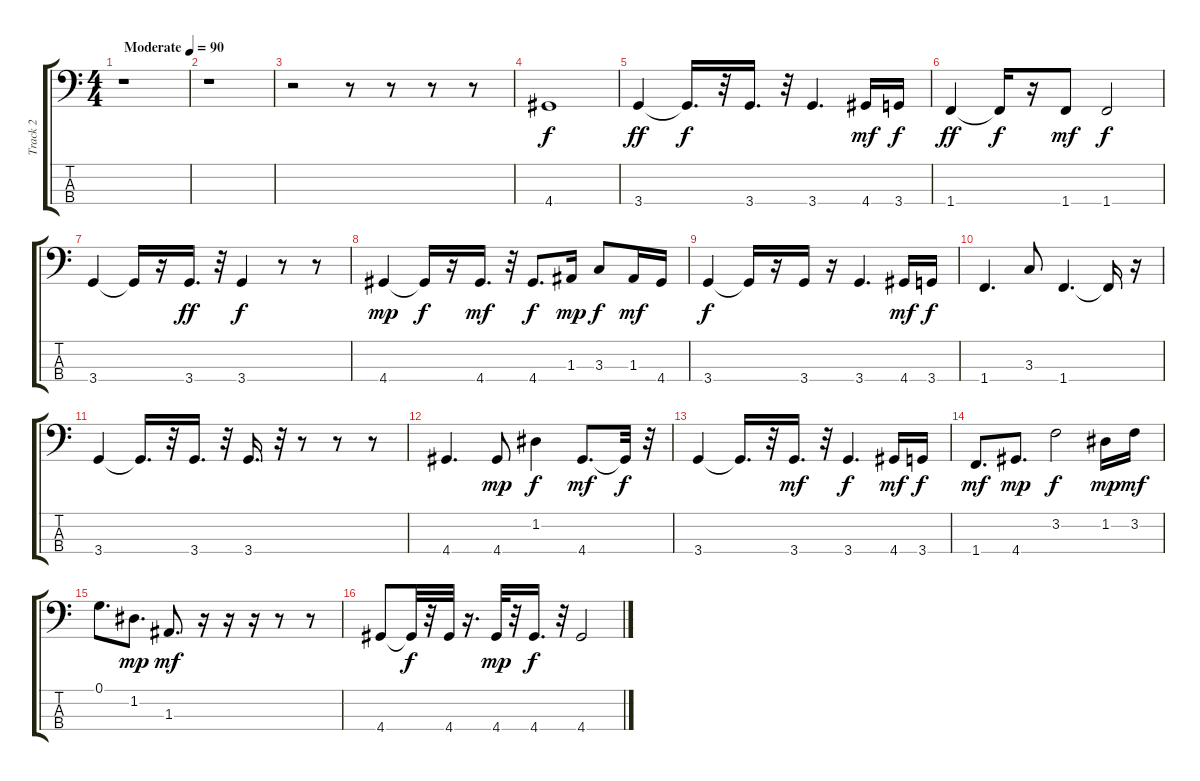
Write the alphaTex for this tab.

\track ("Track 2" "Track 2") {instrument electricbassfinger}
\staff {score tabs}
\tuning (G2 D2 A1 E1) {hide}
\ts (4 4)
\tempo (90 "Moderate")
\clef f4
\ks c
r.1{dy f instrument electricbassfinger} |
r.1 |
r.2 r.8 r.8 r.8 r.8 |
4.4.1 |
3.4.4{dy ff} 3.4{t}.16{d dy f} r.32 3.4.16{d} r.32 3.4.4{d} 4.4.16{dy mf} 3.4.16{dy f} |
1.4.4{dy ff} 1.4{t}.16{dy f} r.16 1.4.8{dy mf} 1.4.2{dy f} |
3.4.4 3.4{t}.16 r.16 3.4.16{d dy ff} r.32 3.4.4{dy f} r.8 r.8 |
4.4.4{dy mp} 4.4{t}.16{dy f} r.16 4.4.16{d dy mf} r.32 4.4.8{d dy f} 1.3.16{dy mp} 3.3.8{dy f} 1.3.16{dy mf} 4.4.16 |
3.4.4{dy f} 3.4{t}.16 r.16 3.4.16 r.16 3.4.4{d} 4.4.16{dy mf} 3.4.16{dy f} |
1.4.4{d} 3.3.8 1.4.4{d} 1.4{t}.16 r.16 |
3.4.4 3.4{t}.16{d} r.32 3.4.16{d} r.32 3.4.16{d} r.32 r.8 r.8 r.8 |
4.4.4{d} 4.4.8{dy mp} 1.2.4{dy f} 4.4.8{d dy mf} 4.4{t}.32{dy f} r.32 |
3.4.4 3.4{t}.16{d} r.32 3.4.16{d dy mf} r.32 3.4.4{d dy f} 4.4.16{dy mf} 3.4.16{dy f} |
1.4.8{d dy mf} 4.4.8{d dy mp} 3.2.2{dy f} 1.2.16{dy mp} 3.2.16{dy mf} |
0.1.8{d} 1.2.8{d dy mp} 1.3.8{d dy mf} r.16 r.16 r.16 r.8 r.8 |
4.4.8 4.4{t}.32{dy f} r.32 4.4.32 r.16{d} 4.4.32{dy mp} r.32 4.4.16{d dy f} r.32 4.4.2
